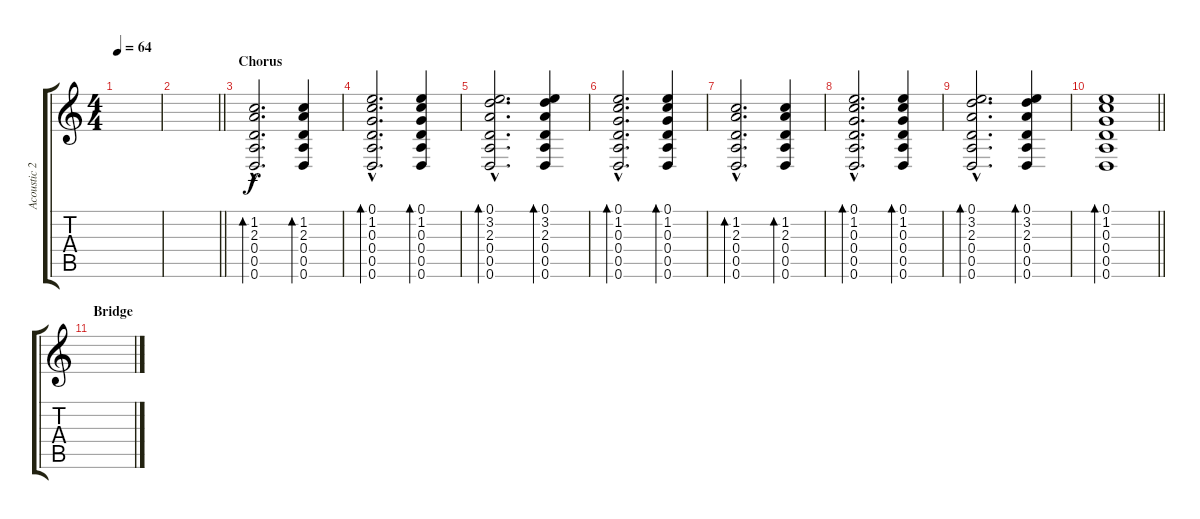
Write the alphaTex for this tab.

\track ("Acoustic 2" "Acoustic 2") {instrument acousticguitarsteel}
\staff {score tabs}
\tuning (E4 B3 G3 D3 A2 D2) {hide}
\ts (4 4)
\tempo 64
\clef g2
\ks c
|
\barLineRight lightlight
|
\section ("" "Chorus")
(1.2{hac} 2.3{hac} 0.4{hac} 0.5{hac} 0.6{hac}).2{d bd 60} (1.2 2.3 0.4 0.5 0.6).4{bd 60} |
(0.1{hac} 1.2{hac} 0.3{hac} 0.4{hac} 0.5{hac} 0.6{hac}).2{d bd 60} (0.1 1.2 0.3 0.4 0.5 0.6).4{bd 60} |
(0.1{hac} 3.2{hac} 2.3{hac} 0.4{hac} 0.5{hac} 0.6{hac}).2{d bd 60} (0.1 3.2 2.3 0.4 0.5 0.6).4{bd 60} |
(0.1{hac} 1.2{hac} 0.3{hac} 0.4{hac} 0.5{hac} 0.6{hac}).2{d bd 60} (0.1 1.2 0.3 0.4 0.5 0.6).4{bd 60} |
(1.2{hac} 2.3{hac} 0.4{hac} 0.5{hac} 0.6{hac}).2{d bd 60} (1.2 2.3 0.4 0.5 0.6).4{bd 60} |
(0.1{hac} 1.2{hac} 0.3{hac} 0.4{hac} 0.5{hac} 0.6{hac}).2{d bd 60} (0.1 1.2 0.3 0.4 0.5 0.6).4{bd 60} |
(0.1{hac} 3.2{hac} 2.3{hac} 0.4{hac} 0.5{hac} 0.6{hac}).2{d bd 60} (0.1 3.2 2.3 0.4 0.5 0.6).4{bd 60} |
\barLineRight lightlight
(0.1 1.2 0.3 0.4 0.5 0.6).1{bd 60} |
\section ("" "Bridge")
